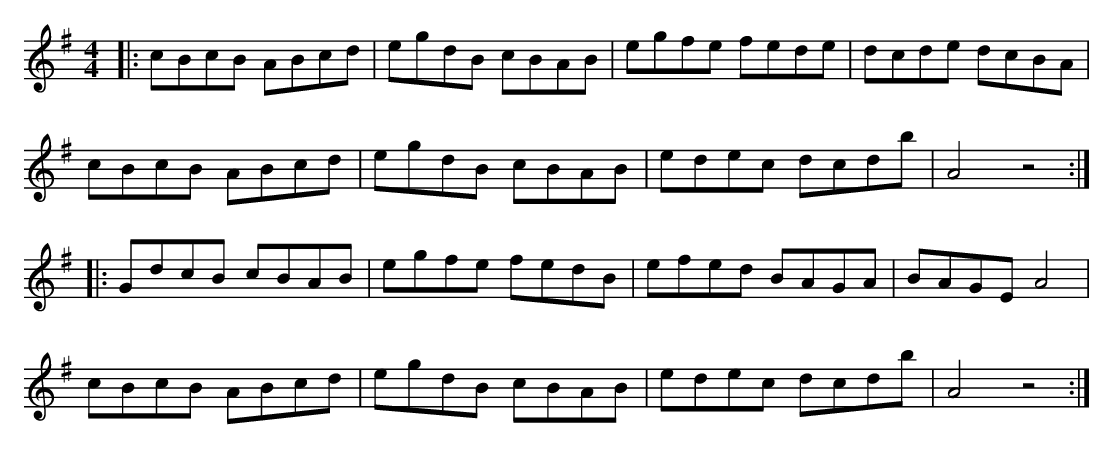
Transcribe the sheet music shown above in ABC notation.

X:1
M:4/4
K:Ador
|: cBcB ABcd | egdB cBAB | egfe fede | dcde dcBA |
 cBcB ABcd | egdB cBAB |edec dcdb | A4 z4 :|
|:GdcB cBAB | egfe fedB | efed BAGA | BAGE A4 |
cBcB ABcd | egdB cBAB | edec dcdb | A4 z4 :|
